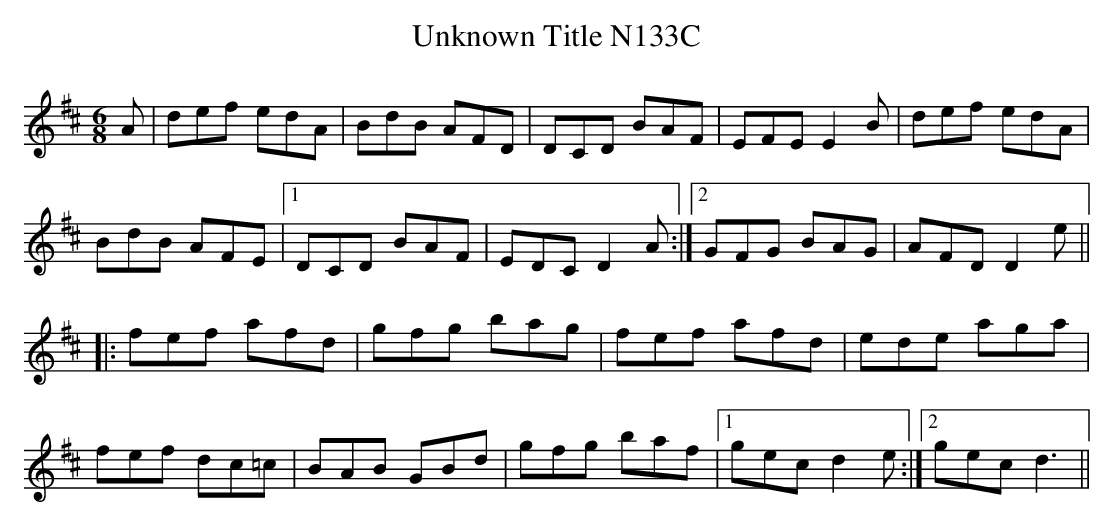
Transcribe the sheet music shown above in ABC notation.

X:1
T:Unknown Title N133C
M:6/8
L:1/8
K:D
A|def edA | BdB AFD | DCD BAF | EFE E2B | def edA |!
BdB AFE |1DCD BAF | EDC D2A:|2GFG BAG | AFD D2e ||!
|:fef afd | gfg bag | fef afd | ede aga |!
fef dc=c | BAB GBd | gfg baf |1gec d2e:|2gec d3 ||
